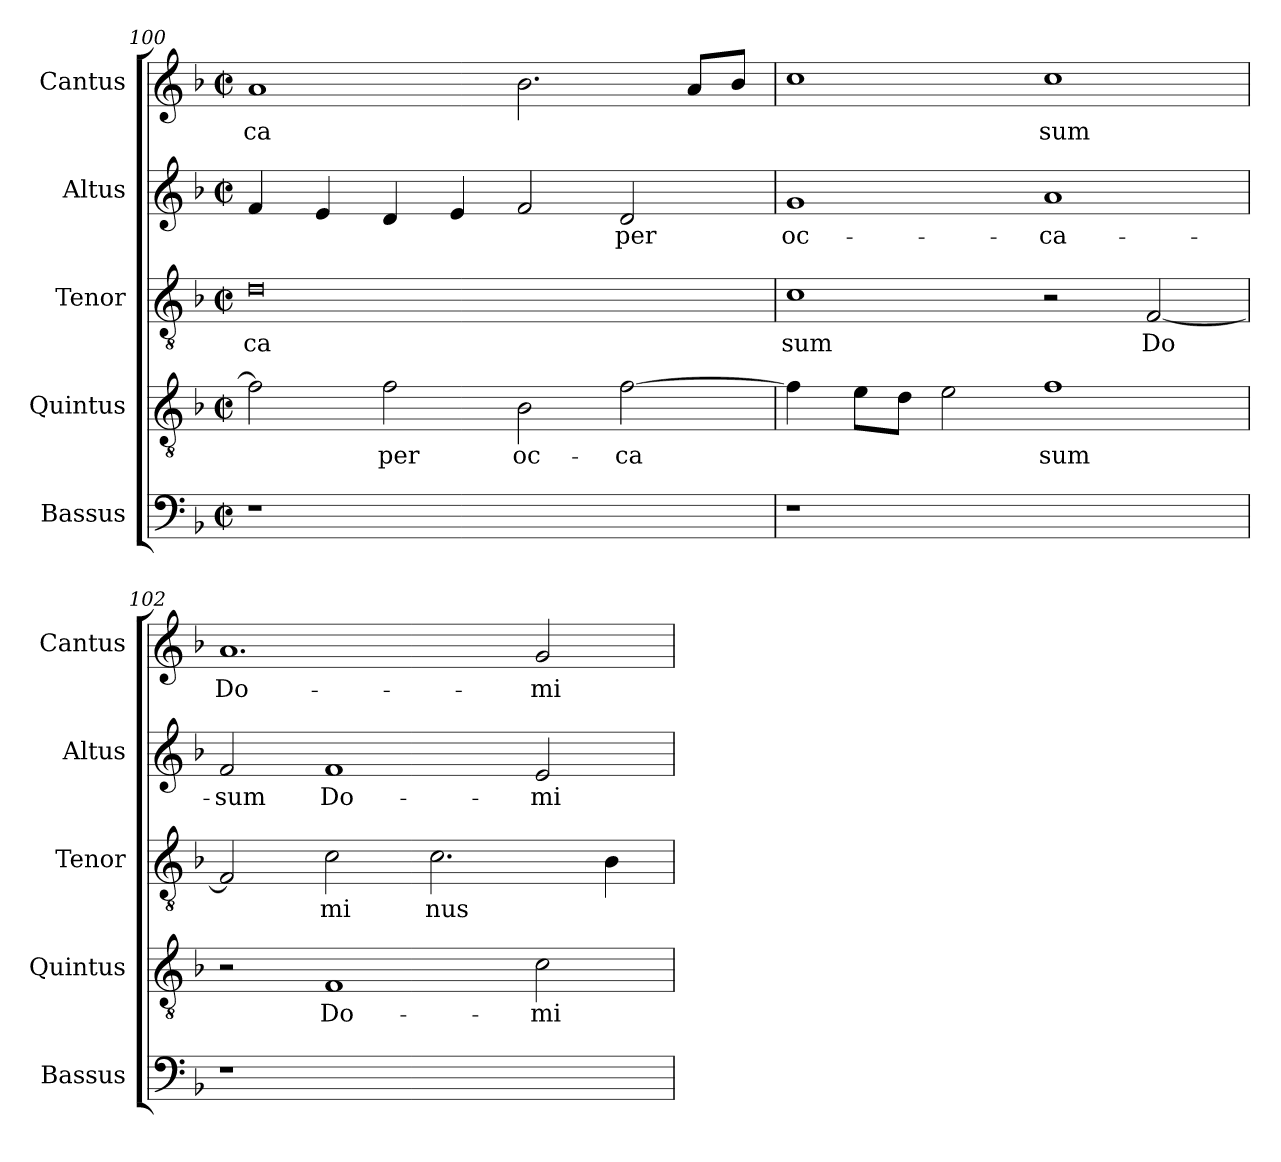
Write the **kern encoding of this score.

**kern	**kern	**text	**kern	**text	**kern	**text	**kern	**text
*part5	*part4	*part4	*part3	*part3	*part2	*part2	*part1	*part1
*staff5	*staff4	*staff4	*staff3	*staff3	*staff2	*staff2	*staff1	*staff1
*I"Bassus	*I"Quintus	*	*I"Tenor	*	*I"Altus	*	*I"Cantus	*
*I'Bassus	*I'Quintus	*	*I'Tenor	*	*I'Altus	*	*I'Cantus	*
!!LO:PB:g=z
*clefF4	*clefGv2	*	*clefGv2	*	*clefG2	*	*clefG2	*
*k[b-]	*k[b-]	*	*k[b-]	*	*k[b-]	*	*k[b-]	*
*F:	*F:	*	*F:	*	*F:	*	*F:	*
*M2/2	*M2/2	*	*M2/2	*	*M2/2	*	*M2/2	*
*met(c|)	*met(c|)	*	*met(c|)	*	*met(c|)	*	*met(c|)	*
=100	=100	=100	=100	=100	=100	=100	=100	=100
!	!	!LO:LY:b:cj	!	!LO:LY:b:cj	!	!LO:LY:b:cj	!	!LO:LY:b:cj
1r	2f\]	.	0d	ca	4f/	.	1a	ca-
!	!	!	!	!	!	!LO:LY:b:cj	!	!
.	.	.	.	.	4e/	.	.	.
!	!	!LO:LY:b:cj	!	!	!	!LO:LY:b:cj	!	!
.	2f\	per	.	.	4d/	.	.	.
!	!	!	!	!	!	!LO:LY:b:cj	!	!
.	.	.	.	.	4e/	.	.	.
!	!	!LO:LY:b:cj	!	!	!	!LO:LY:b:cj	!	!LO:LY:b:cj
1ryy	2B-\	oc-	.	.	2f/	.	2.b-\	--
!	!	!LO:LY:b:cj	!	!	!	!LO:LY:b:cj	!	!
.	[>2f\	-ca-	.	.	2d/	per	.	.
!	!	!	!	!	!	!	!	!LO:LY:b:cj
.	.	.	.	.	.	.	8a/L	--
!	!	!	!	!	!	!	!	!LO:LY:b:cj
.	.	.	.	.	.	.	8b-/J	--
=101	=101	=101	=101	=101	=101	=101	=101	=101
!	!	!LO:LY:b:cj	!	!LO:LY:b:cj	!	!LO:LY:b:cj	!	!LO:LY:b:cj
1r	4f\]	--	1c	sum	1g	oc-	1cc	--
!	!	!LO:LY:b:cj	!	!	!	!	!	!
.	8e\L	--	.	.	.	.	.	.
!	!	!LO:LY:b:cj	!	!	!	!	!	!
.	8d\J	--	.	.	.	.	.	.
!	!	!LO:LY:b:cj	!	!	!	!	!	!
.	2e\	--	.	.	.	.	.	.
!	!	!LO:LY:b:cj	!	!	!	!LO:LY:b:cj	!	!LO:LY:b:cj
1ryy	1f	-sum	2r	.	1a	-ca-	1cc	-sum
!	!	!	!	!LO:LY:b:cj	!	!	!	!
.	.	.	[<2F/	Do	.	.	.	.
=102	=102	=102	=102	=102	=102	=102	=102	=102
!	!	!	!	!LO:LY:b:cj	!	!LO:LY:b:cj	!	!LO:LY:b:cj
1r	2r	.	2F/]	.	2f/	-sum	1.a	Do-
!	!	!LO:LY:b:cj	!	!LO:LY:b:cj	!	!LO:LY:b:cj	!	!
.	1F	Do-	2c\	mi	1f	Do-	.	.
!	!	!	!	!LO:LY:b:cj	!	!	!	!
1ryy	.	.	2.c\	nus	.	.	.	.
!	!	!LO:LY:b:cj	!	!	!	!LO:LY:b:cj	!	!LO:LY:b:cj
.	2c\	-mi-	.	.	2e/	-mi-	2g/	-mi-
!	!	!	!	!LO:LY:b:cj	!	!	!	!
.	.	.	4B-\	.	.	.	.	.
=	=	=	=	=	=	=	=	=
*-	*-	*-	*-	*-	*-	*-	*-	*-
